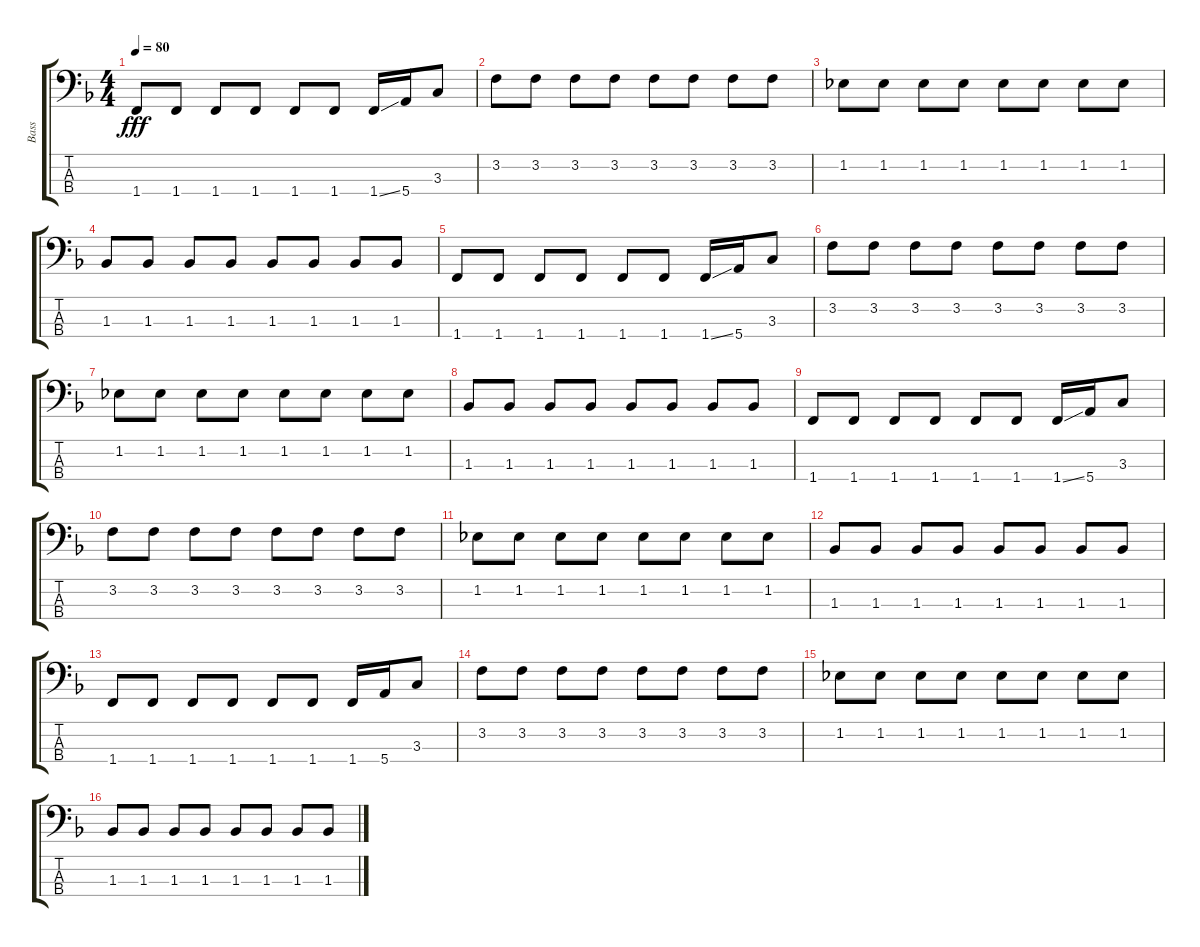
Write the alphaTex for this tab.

\track ("Bass" "Bass") {instrument electricbassfinger}
\staff {score tabs}
\tuning (G2 D2 A1 E1) {hide}
\ts (4 4)
\tempo 80
\clef f4
\ks f
1.4.8{dy fff} 1.4.8 1.4.8 1.4.8 1.4.8 1.4.8 1.4{ss}.16 5.4.16 3.3.8 |
3.2.8 3.2.8 3.2.8 3.2.8 3.2.8 3.2.8 3.2.8 3.2.8 |
1.2.8 1.2.8 1.2.8 1.2.8 1.2.8 1.2.8 1.2.8 1.2.8 |
1.3.8 1.3.8 1.3.8 1.3.8 1.3.8 1.3.8 1.3.8 1.3.8 |
1.4.8 1.4.8 1.4.8 1.4.8 1.4.8 1.4.8 1.4{ss}.16 5.4.16 3.3.8 |
3.2.8 3.2.8 3.2.8 3.2.8 3.2.8 3.2.8 3.2.8 3.2.8 |
1.2.8 1.2.8 1.2.8 1.2.8 1.2.8 1.2.8 1.2.8 1.2.8 |
1.3.8 1.3.8 1.3.8 1.3.8 1.3.8 1.3.8 1.3.8 1.3.8 |
1.4.8 1.4.8 1.4.8 1.4.8 1.4.8 1.4.8 1.4{ss}.16 5.4.16 3.3.8 |
3.2.8 3.2.8 3.2.8 3.2.8 3.2.8 3.2.8 3.2.8 3.2.8 |
1.2.8 1.2.8 1.2.8 1.2.8 1.2.8 1.2.8 1.2.8 1.2.8 |
1.3.8 1.3.8 1.3.8 1.3.8 1.3.8 1.3.8 1.3.8 1.3.8 |
1.4.8 1.4.8 1.4.8 1.4.8 1.4.8 1.4.8 1.4.16 5.4.16 3.3.8 |
3.2.8 3.2.8 3.2.8 3.2.8 3.2.8 3.2.8 3.2.8 3.2.8 |
1.2.8 1.2.8 1.2.8 1.2.8 1.2.8 1.2.8 1.2.8 1.2.8 |
1.3.8 1.3.8 1.3.8 1.3.8 1.3.8 1.3.8 1.3.8 1.3.8
